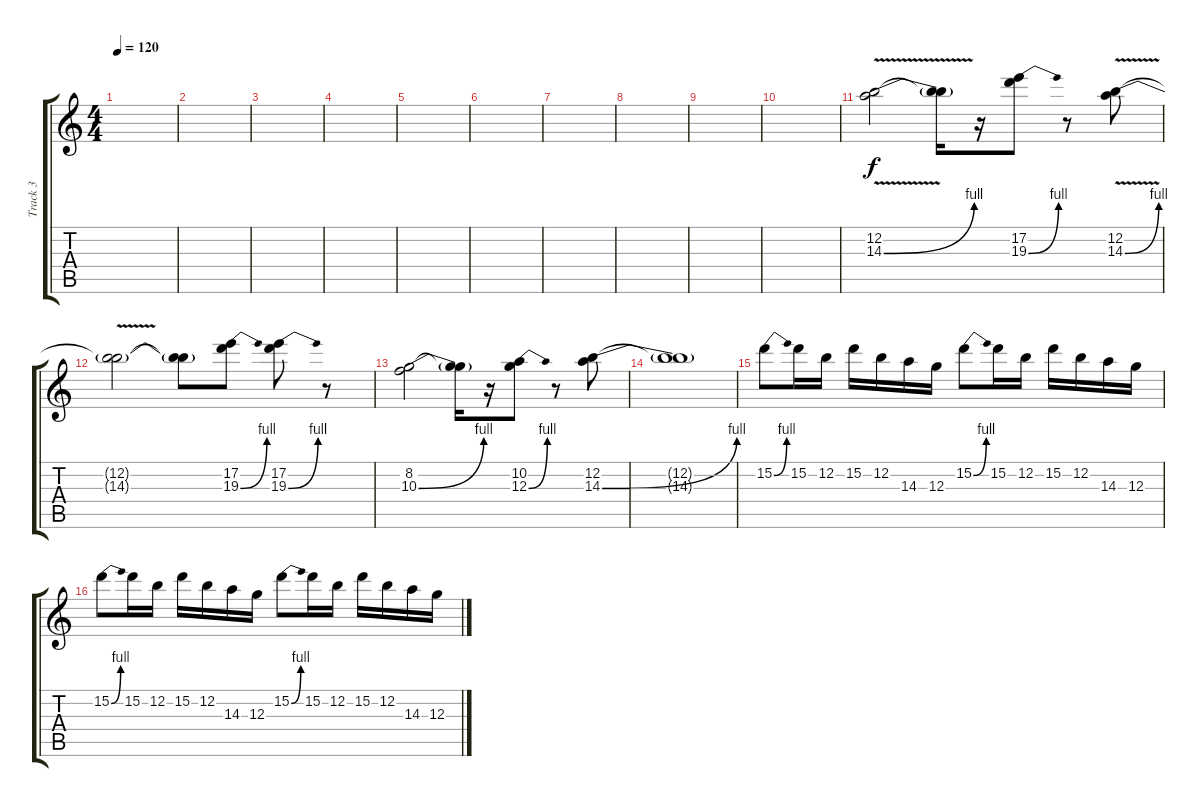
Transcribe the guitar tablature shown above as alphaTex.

\track ("Track 3" "Track 3") {instrument distortionguitar}
\staff {score tabs}
\tuning (E4 B3 G3 D3 A2 D2) {hide}
\ts (4 4)
\tempo 120
\clef g2
\ks c
|
|
|
|
|
|
|
|
|
|
(12.2 14.3{be (bend 0 0 60 4) v}).2 (12.2{t} 14.3{t}).16 r.16 (17.2 19.3{be (bend 0 0 60 4)}).8 r.8 (12.2 14.3{be (bend 0 0 60 4) v}).8 |
(12.2{t} 14.3{t}).2 (12.2{t} 14.3{t}).8 (17.2 19.3{be (bend 0 0 60 4)}).8 (17.2 19.3{be (bend 0 0 60 4)}).8 r.8 |
(8.2 10.3{be (bend 0 0 60 4)}).2 (8.2{t} 10.3{t}).16 r.16 (10.2 12.3{be (bend 0 0 60 4)}).8 r.8 (12.2 14.3{be (bend 0 0 60 4)}).8 |
(12.2{t} 14.3{t}).1 |
15.2{be (bend 0 0 60 4)}.8 15.2.16 12.2.16 15.2.16 12.2.16 14.3.16 12.3.16 15.2{be (bend 0 0 60 4)}.8 15.2.16 12.2.16 15.2.16 12.2.16 14.3.16 12.3.16 |
15.2{be (bend 0 0 60 4)}.8 15.2.16 12.2.16 15.2.16 12.2.16 14.3.16 12.3.16 15.2{be (bend 0 0 60 4)}.8 15.2.16 12.2.16 15.2.16 12.2.16 14.3.16 12.3.16
